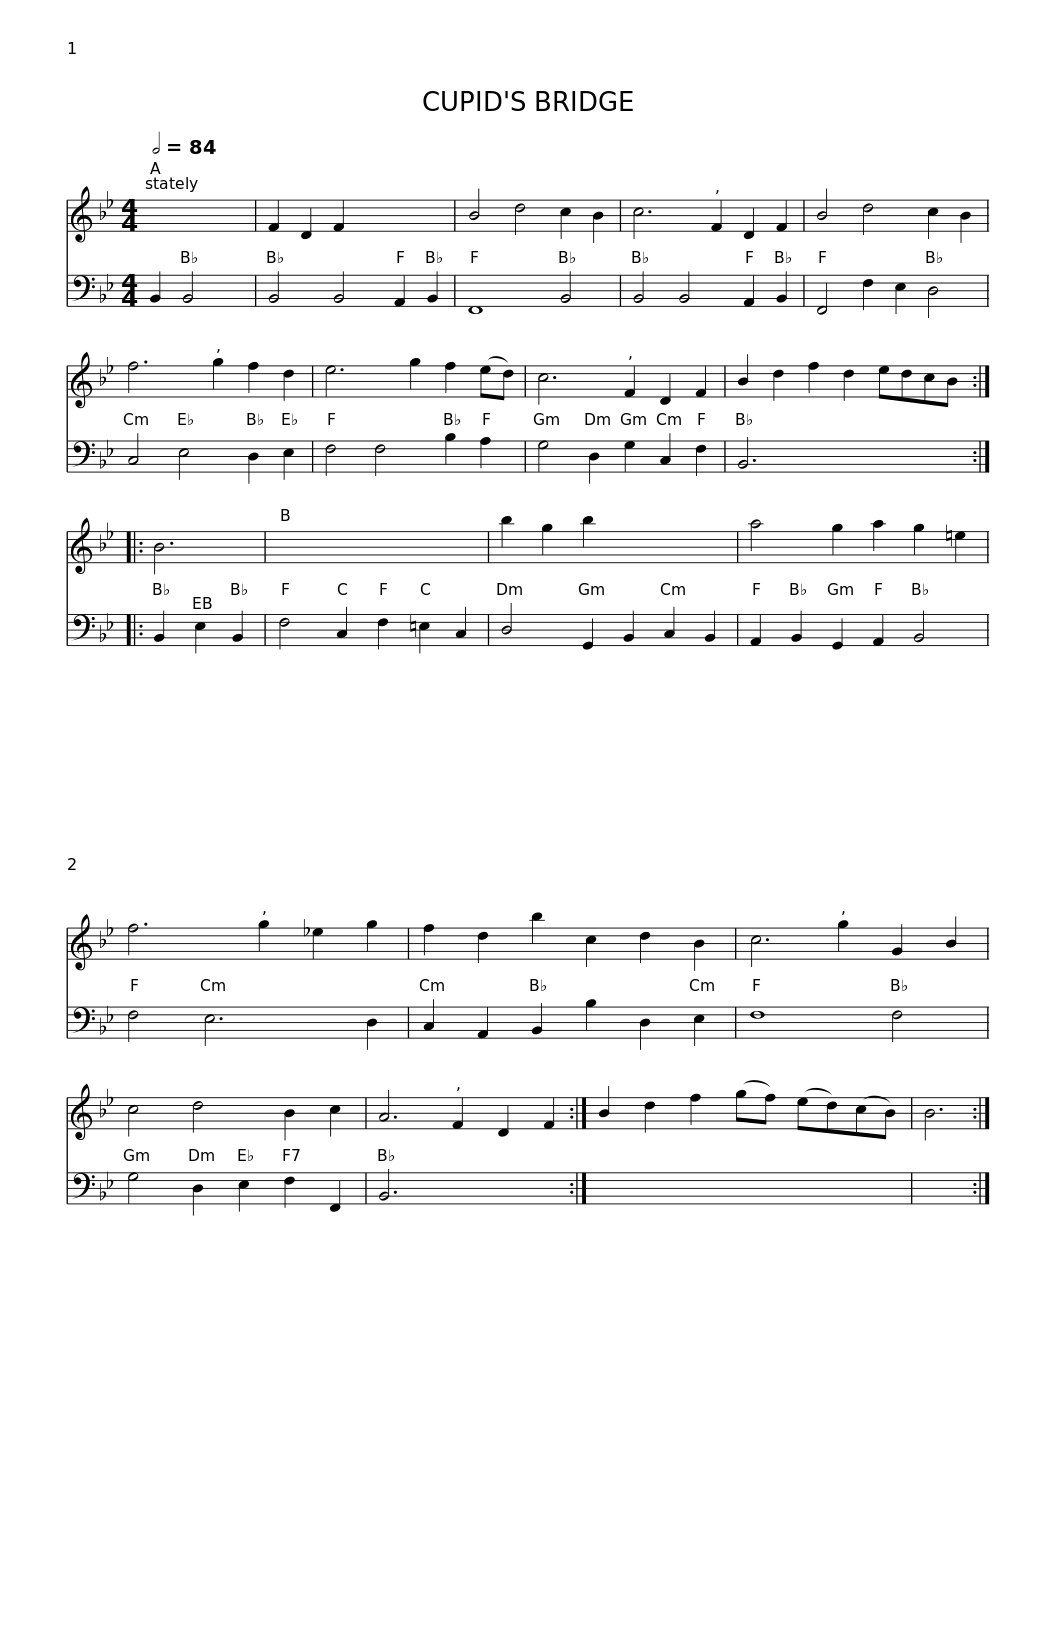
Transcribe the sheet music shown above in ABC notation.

X:1
%%score 1 2
L:1/8
Q:1/2=84
M:4/4
I:linebreak $
K:Bb
V:1 treble
V:2 bass
V:1
 x8 | F2 D2 F2 x6 | B4 d4 c2 B2 | c6 F2 D2 F2 | B4 d4 c2 B2 | %5
 f6 g2 f2 d2 | e6 g2 f2 (ed) |$ c6 F2 D2 F2 | B2 d2 f2 d2 edcB :: B6 | %10
 x12 | b2 g2 b2 x6 |$ a4 g2 a2 g2 =e2 | f6 g2 _e2 g2 | f2 d2 b2 c2 d2 B2 | %15
 c6 g2 G2 B2 | c4 d4 B2 c2 |$ A6 F2 D2 F2 :| B2 d2 f2 (gf) (ed)(cB) | B6 :| %20
V:2
 B,,2 B,,4 x2 | B,,4 B,,4 A,,2 B,,2 | F,,8 B,,4 | B,,4 B,,4 A,,2 B,,2 | F,,4 F,2 E,2 D,4 | %5
 C,4 E,4 D,2 E,2 | F,4 F,4 B,2 A,2 |$ G,4 D,2 G,2 C,2 F,2 | B,,6 x6 :: B,,2 E,2 B,,2 | %10
 F,4 C,2 F,2 =E,2 C,2 | D,4 G,,2 B,,2 C,2 B,,2 |$ A,,2 B,,2 G,,2 A,,2 B,,4 | F,4 E,6 D,2 | C,2 A,,2 B,,2 B,2 D,2 E,2 | %15
 F,8 F,4 | G,4 D,2 E,2 F,2 F,,2 |$ B,,6 x6 :| x12 | x6 :| %20
